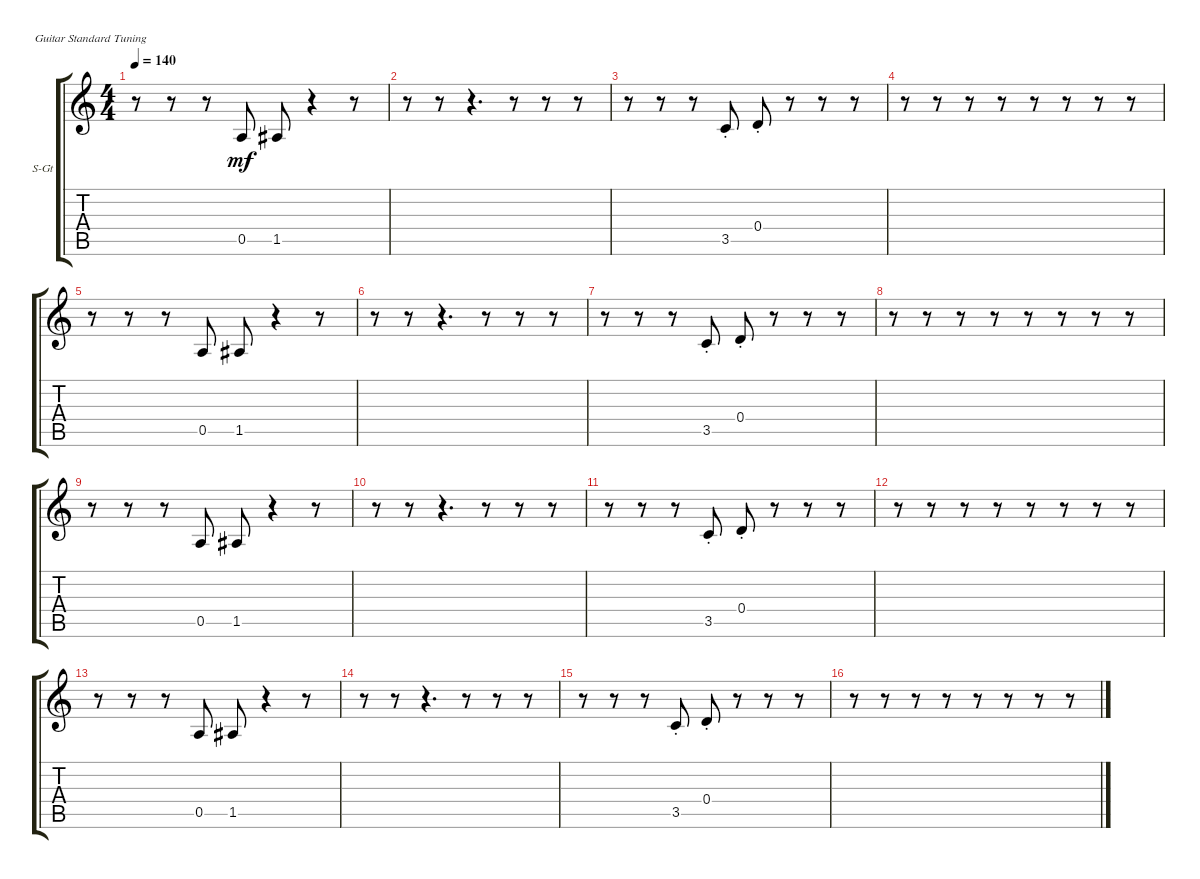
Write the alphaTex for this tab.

\defaultSystemsLayout 4
\bracketExtendMode groupsimilarinstruments
\firstSystemTrackNameOrientation horizontal
\otherSystemsTrackNameOrientation horizontal
\track ("Steel Guitar" "S-Gt") {instrument acousticguitarsteel}
\staff {score tabs}
\tuning (E4 B3 G3 D3 A2 E2)
\ts (4 4)
\tempo 140
\clef g2
\ks c
r.8{dy mf instrument acousticguitarsteel} r.8 r.8 0.5.8 1.5.8 r.4 r.8 |
r.8 r.8 r.4{d} r.8 r.8 r.8 |
r.8 r.8 r.8 3.5{st}.8 0.4{st}.8 r.8 r.8 r.8 |
r.8 r.8 r.8 r.8 r.8 r.8 r.8 r.8 |
r.8 r.8 r.8 0.5.8 1.5.8 r.4 r.8 |
r.8 r.8 r.4{d} r.8 r.8 r.8 |
r.8 r.8 r.8 3.5{st}.8 0.4{st}.8 r.8 r.8 r.8 |
r.8 r.8 r.8 r.8 r.8 r.8 r.8 r.8 |
r.8 r.8 r.8 0.5.8 1.5.8 r.4 r.8 |
r.8 r.8 r.4{d} r.8 r.8 r.8 |
r.8 r.8 r.8 3.5{st}.8 0.4{st}.8 r.8 r.8 r.8 |
r.8 r.8 r.8 r.8 r.8 r.8 r.8 r.8 |
r.8 r.8 r.8 0.5.8 1.5.8 r.4 r.8 |
r.8 r.8 r.4{d} r.8 r.8 r.8 |
r.8 r.8 r.8 3.5{st}.8 0.4{st}.8 r.8 r.8 r.8 |
r.8 r.8 r.8 r.8 r.8 r.8 r.8 r.8
